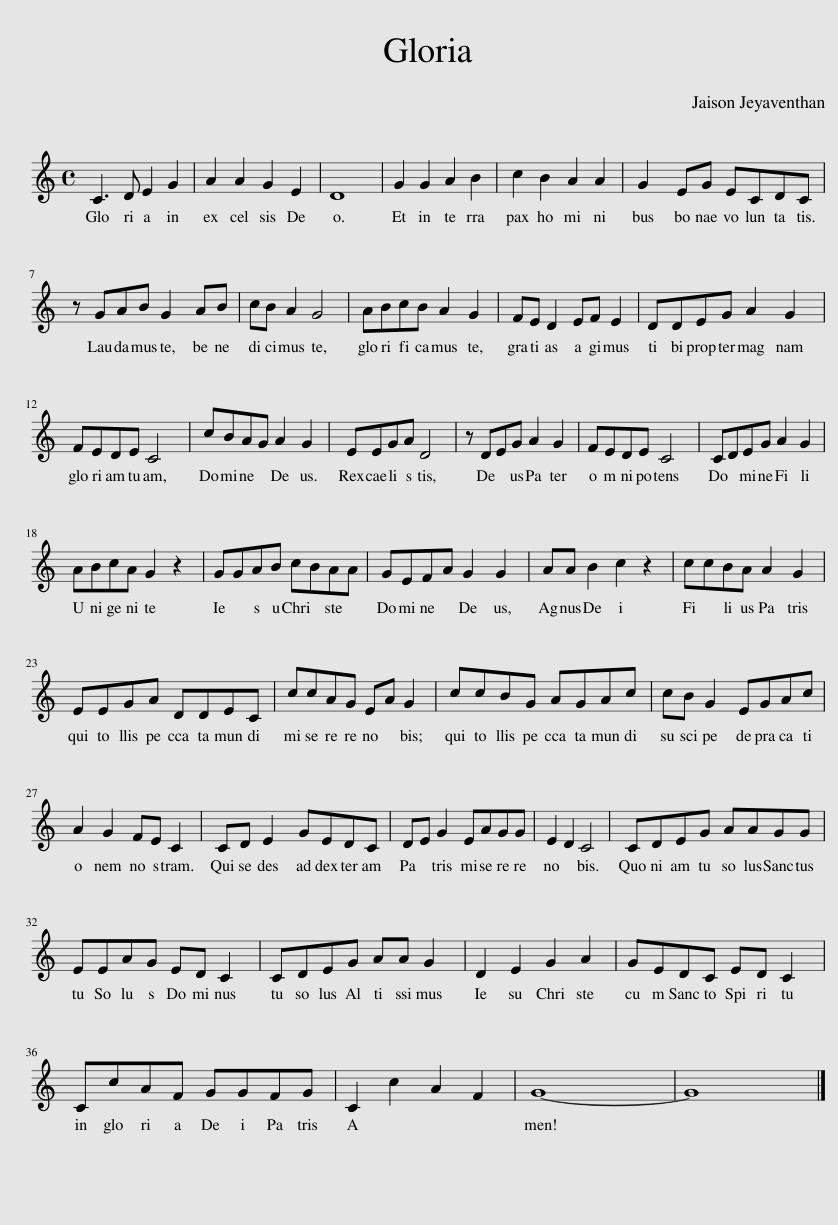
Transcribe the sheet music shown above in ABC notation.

X:1
L:1/8
M:4/4
I:linebreak $
K:C
V:1 treble
V:1
 C3 D E2 G2 | A2 A2 G2 E2 | D8 | G2 G2 A2 B2 | c2 B2 A2 A2 | %5
 G2 EG ECDC |$ z GAB G2 AB | cB A2 G4 | ABcB A2 G2 | FE D2 EF E2 | %10
 DDEG A2 G2 |$ FEDE C4 | cBAG A2 G2 | EEGA D4 | z DEG A2 G2 | %15
 FEDE C4 | CDEG A2 G2 |$ ABcA G2 z2 | GGAB cBAA | GEFA G2 G2 | %20
 AA B2 c2 z2 | ccBA A2 G2 |$ EEGA DDEC | ccAG EA G2 | ccBG AGAc | %25
 cB G2 EGAc |$ A2 G2 FE C2 | CD E2 GEDC | DE G2 EAGG | E2 D2 C4 | %30
 CDEG AAGG |$ EEAG ED C2 | CDEG AA G2 | D2 E2 G2 A2 | GEDC ED C2 |$ %35
 CcAF GGFG | C2 c2 A2 F2 | G8- | G8 |] %39
